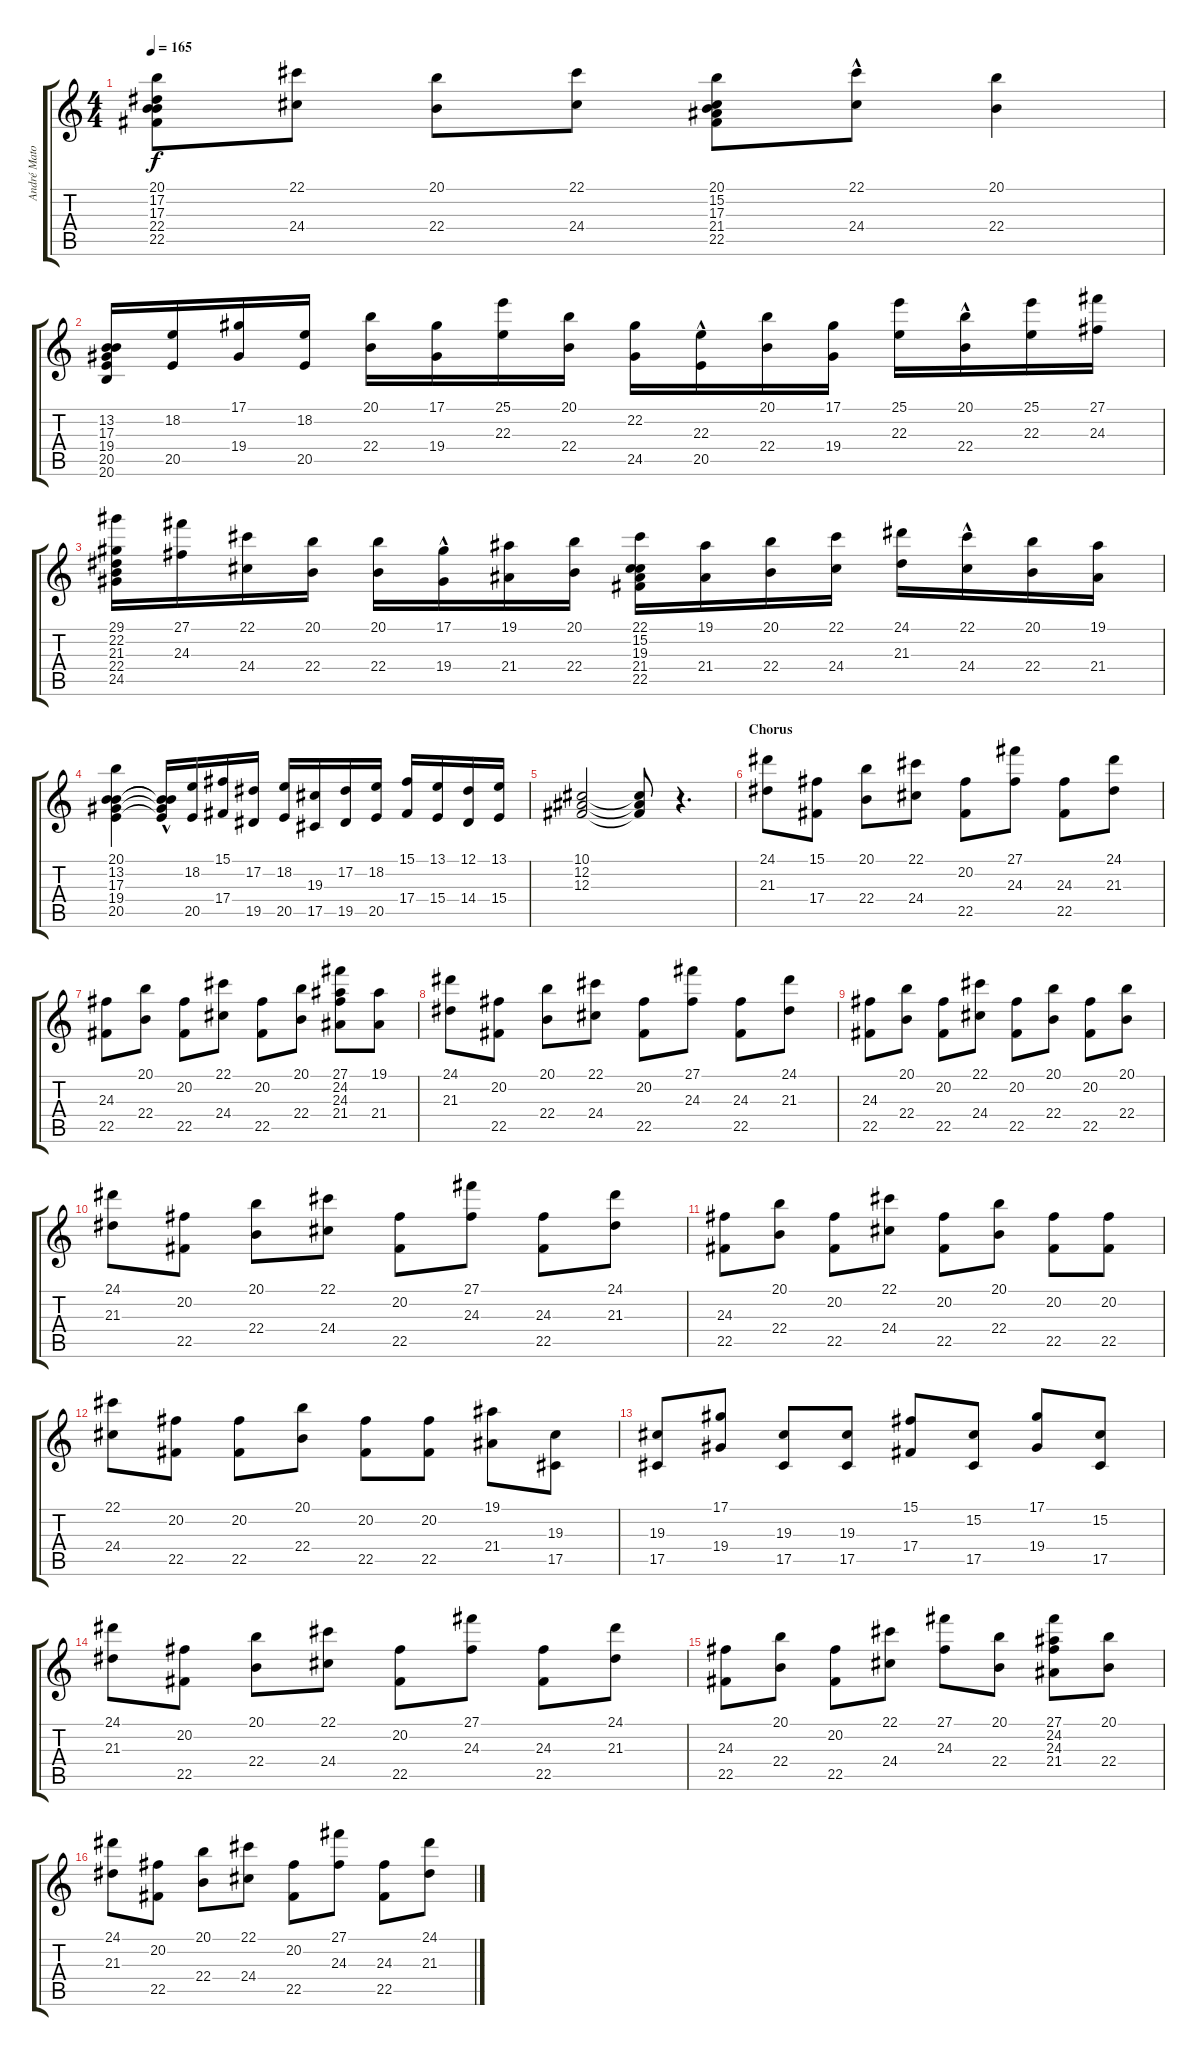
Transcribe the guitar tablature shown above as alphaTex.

\track ("André Matos - SynthStrings 1" "André Mato") {instrument synthstrings1}
\staff {score tabs}
\tuning (Eb4 Bb3 Gb3 Db3 Ab2 Eb2) {hide}
\ts (4 4)
\tempo 165
\clef g2
\ks c
(20.1 17.2 17.3 22.4 22.5).8{dy f} (22.1 24.4).8 (20.1 22.4).8 (22.1 24.4).8 (20.1 15.2 17.3 21.4 22.5).8 (22.1 24.4{hac}).8 (20.1 22.4).4 |
(13.2 17.3 19.4 20.5 20.6).16 (18.2 20.5).16 (17.1 19.4).16 (18.2 20.5).16 (20.1 22.4).16 (17.1 19.4).16 (25.1 22.3).16 (20.1 22.4).16 (22.2 24.5).16 (22.3 20.5{hac}).16 (20.1 22.4).16 (17.1 19.4).16 (25.1 22.3).16 (20.1 22.4{hac}).16 (25.1 22.3).16 (27.1 24.3).16 |
(29.1 22.2 21.3 22.4 24.5).16 (27.1 24.3).16 (22.1 24.4).16 (20.1 22.4).16 (20.1 22.4).16 (17.1 19.4{hac}).16 (19.1 21.4).16 (20.1 22.4).16 (22.1 15.2 19.3 21.4 22.5).16 (19.1 21.4).16 (20.1 22.4).16 (22.1 24.4).16 (24.1 21.3).16 (22.1 24.4{hac}).16 (20.1 22.4).16 (19.1 21.4).16 |
(20.1 13.2 17.3 19.4 20.5).4 (13.2{hac t} 17.3{hac t} 19.4{hac t} 20.5{t}).16 (18.2 20.5).16 (15.1 17.4).16 (17.2 19.5).16 (18.2 20.5).16 (19.3 17.5).16 (17.2 19.5).16 (18.2 20.5).16 (15.1 17.4).16 (13.1 15.4).16 (12.1 14.4).16 (13.1 15.4).16 |
(10.1 12.2 12.3).2 (10.1{t} 12.2{t} 12.3{t}).8 r.4{d} |
\section ("" "Chorus")
(24.1 21.3).8 (15.1 17.4).8 (20.1 22.4).8 (22.1 24.4).8 (20.2 22.5).8 (27.1 24.3).8 (24.3 22.5).8 (24.1 21.3).8 |
(24.3 22.5).8 (20.1 22.4).8 (20.2 22.5).8 (22.1 24.4).8 (20.2 22.5).8 (20.1 22.4).8 (27.1 24.2 24.3 21.4).8 (19.1 21.4).8 |
(24.1 21.3).8 (20.2 22.5).8 (20.1 22.4).8 (22.1 24.4).8 (20.2 22.5).8 (27.1 24.3).8 (24.3 22.5).8 (24.1 21.3).8 |
(24.3 22.5).8 (20.1 22.4).8 (20.2 22.5).8 (22.1 24.4).8 (20.2 22.5).8 (20.1 22.4).8 (20.2 22.5).8 (20.1 22.4).8 |
(24.1 21.3).8 (20.2 22.5).8 (20.1 22.4).8 (22.1 24.4).8 (20.2 22.5).8 (27.1 24.3).8 (24.3 22.5).8 (24.1 21.3).8 |
(24.3 22.5).8 (20.1 22.4).8 (20.2 22.5).8 (22.1 24.4).8 (20.2 22.5).8 (20.1 22.4).8 (20.2 22.5).8 (20.2 22.5).8 |
(22.1 24.4).8 (20.2 22.5).8 (20.2 22.5).8 (20.1 22.4).8 (20.2 22.5).8 (20.2 22.5).8 (19.1 21.4).8 (19.3 17.5).8 |
(19.3 17.5).8 (17.1 19.4).8 (19.3 17.5).8 (19.3 17.5).8 (15.1 17.4).8 (15.2 17.5).8 (17.1 19.4).8 (15.2 17.5).8 |
(24.1 21.3).8 (20.2 22.5).8 (20.1 22.4).8 (22.1 24.4).8 (20.2 22.5).8 (27.1 24.3).8 (24.3 22.5).8 (24.1 21.3).8 |
(24.3 22.5).8 (20.1 22.4).8 (20.2 22.5).8 (22.1 24.4).8 (27.1 24.3).8 (20.1 22.4).8 (27.1 24.2 24.3 21.4).8 (20.1 22.4).8 |
(24.1 21.3).8 (20.2 22.5).8 (20.1 22.4).8 (22.1 24.4).8 (20.2 22.5).8 (27.1 24.3).8 (24.3 22.5).8 (24.1 21.3).8
